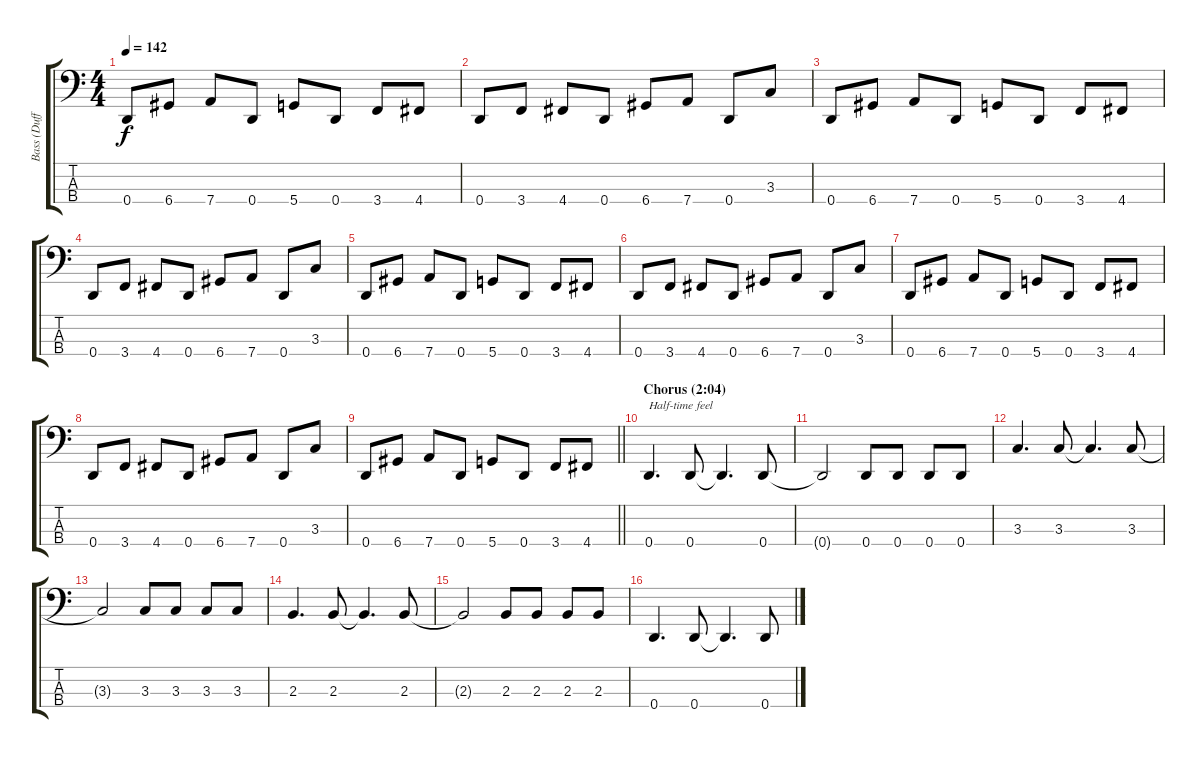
\track ("Bass (Duff McKagan)" "Bass (Duff") {instrument electricbasspick}
\staff {score tabs}
\tuning (G2 D2 A1 D1) {hide}
\ts (4 4)
\tempo 142
\clef f4
\ks c
0.4.8{dy f} 6.4.8 7.4.8 0.4.8 5.4.8 0.4.8 3.4.8 4.4.8 |
0.4.8 3.4.8 4.4.8 0.4.8 6.4.8 7.4.8 0.4.8 3.3.8 |
0.4.8 6.4.8 7.4.8 0.4.8 5.4.8 0.4.8 3.4.8 4.4.8 |
0.4.8 3.4.8 4.4.8 0.4.8 6.4.8 7.4.8 0.4.8 3.3.8 |
0.4.8 6.4.8 7.4.8 0.4.8 5.4.8 0.4.8 3.4.8 4.4.8 |
0.4.8 3.4.8 4.4.8 0.4.8 6.4.8 7.4.8 0.4.8 3.3.8 |
0.4.8 6.4.8 7.4.8 0.4.8 5.4.8 0.4.8 3.4.8 4.4.8 |
0.4.8 3.4.8 4.4.8 0.4.8 6.4.8 7.4.8 0.4.8 3.3.8 |
\barLineRight lightlight
0.4.8 6.4.8 7.4.8 0.4.8 5.4.8 0.4.8 3.4.8 4.4.8 |
\section ("" "Chorus (2:04)")
0.4.4{d txt "Half-time feel"} 0.4.8 0.4{t}.4{d} 0.4.8 |
0.4{t}.2 0.4.8 0.4.8 0.4.8 0.4.8 |
3.3.4{d} 3.3.8 3.3{t}.4{d} 3.3.8 |
3.3{t}.2 3.3.8 3.3.8 3.3.8 3.3.8 |
2.3.4{d} 2.3.8 2.3{t}.4{d} 2.3.8 |
2.3{t}.2 2.3.8 2.3.8 2.3.8 2.3.8 |
0.4.4{d} 0.4.8 0.4{t}.4{d} 0.4.8
